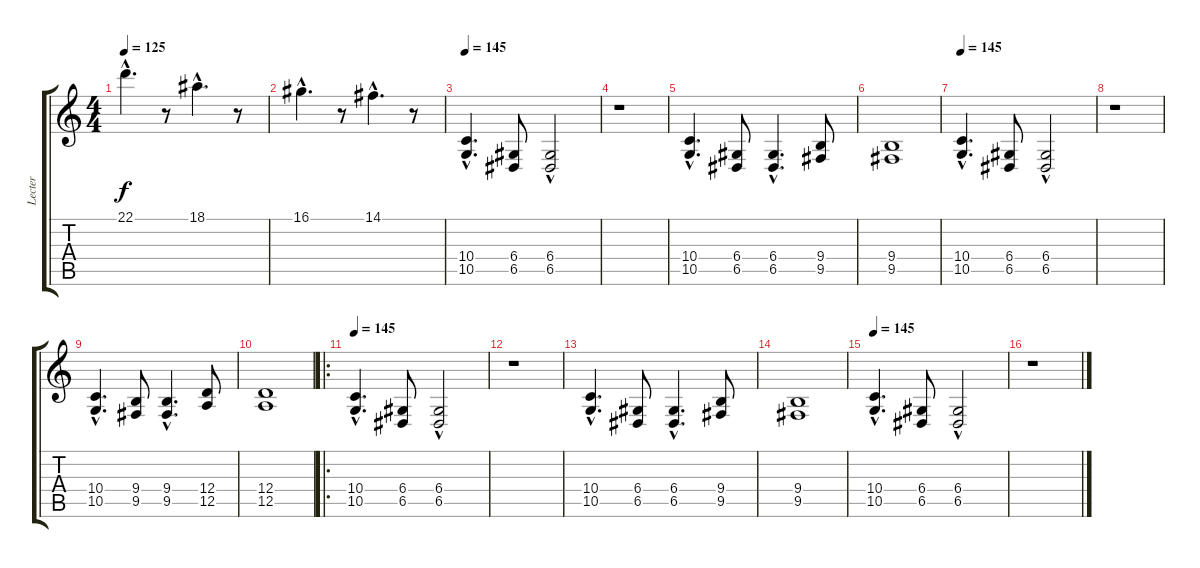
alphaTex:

\track ("Lecter" "Lecter") {instrument stringensemble1}
\staff {score tabs}
\tuning (E4 B3 G3 D3 A2 E2) {hide}
\ts (4 4)
\tempo 125
\clef g2
\ks c
22.1{hac}.4{d dy f} r.8 18.1{hac}.4{d} r.8 |
16.1{hac}.4{d} r.8 14.1{hac}.4{d} r.8 |
\tempo 148
\tempo 145
(10.4{hac} 10.5{hac}).4{d instrument stringensemble1} (6.4 6.5).8 (6.4{hac} 6.5).2 |
r.1 |
(10.4{hac} 10.5{hac}).4{d} (6.4 6.5).8 (6.4{hac} 6.5{hac}).4{d} (9.4 9.5).8 |
(9.4 9.5).1 |
\tempo 145
(10.4{hac} 10.5{hac}).4{d} (6.4 6.5).8 (6.4{hac} 6.5).2 |
r.1 |
(10.4{hac} 10.5{hac}).4{d} (9.4 9.5).8 (9.4{hac} 9.5{hac}).4{d} (12.4 12.5).8 |
(12.4 12.5).1 |
\ro
\tempo 145
(10.4{hac} 10.5{hac}).4{d} (6.4 6.5).8 (6.4{hac} 6.5).2 |
r.1 |
(10.4{hac} 10.5{hac}).4{d} (6.4 6.5).8 (6.4{hac} 6.5{hac}).4{d} (9.4 9.5).8 |
(9.4 9.5).1 |
\tempo 145
(10.4{hac} 10.5{hac}).4{d} (6.4 6.5).8 (6.4{hac} 6.5).2 |
r.1
